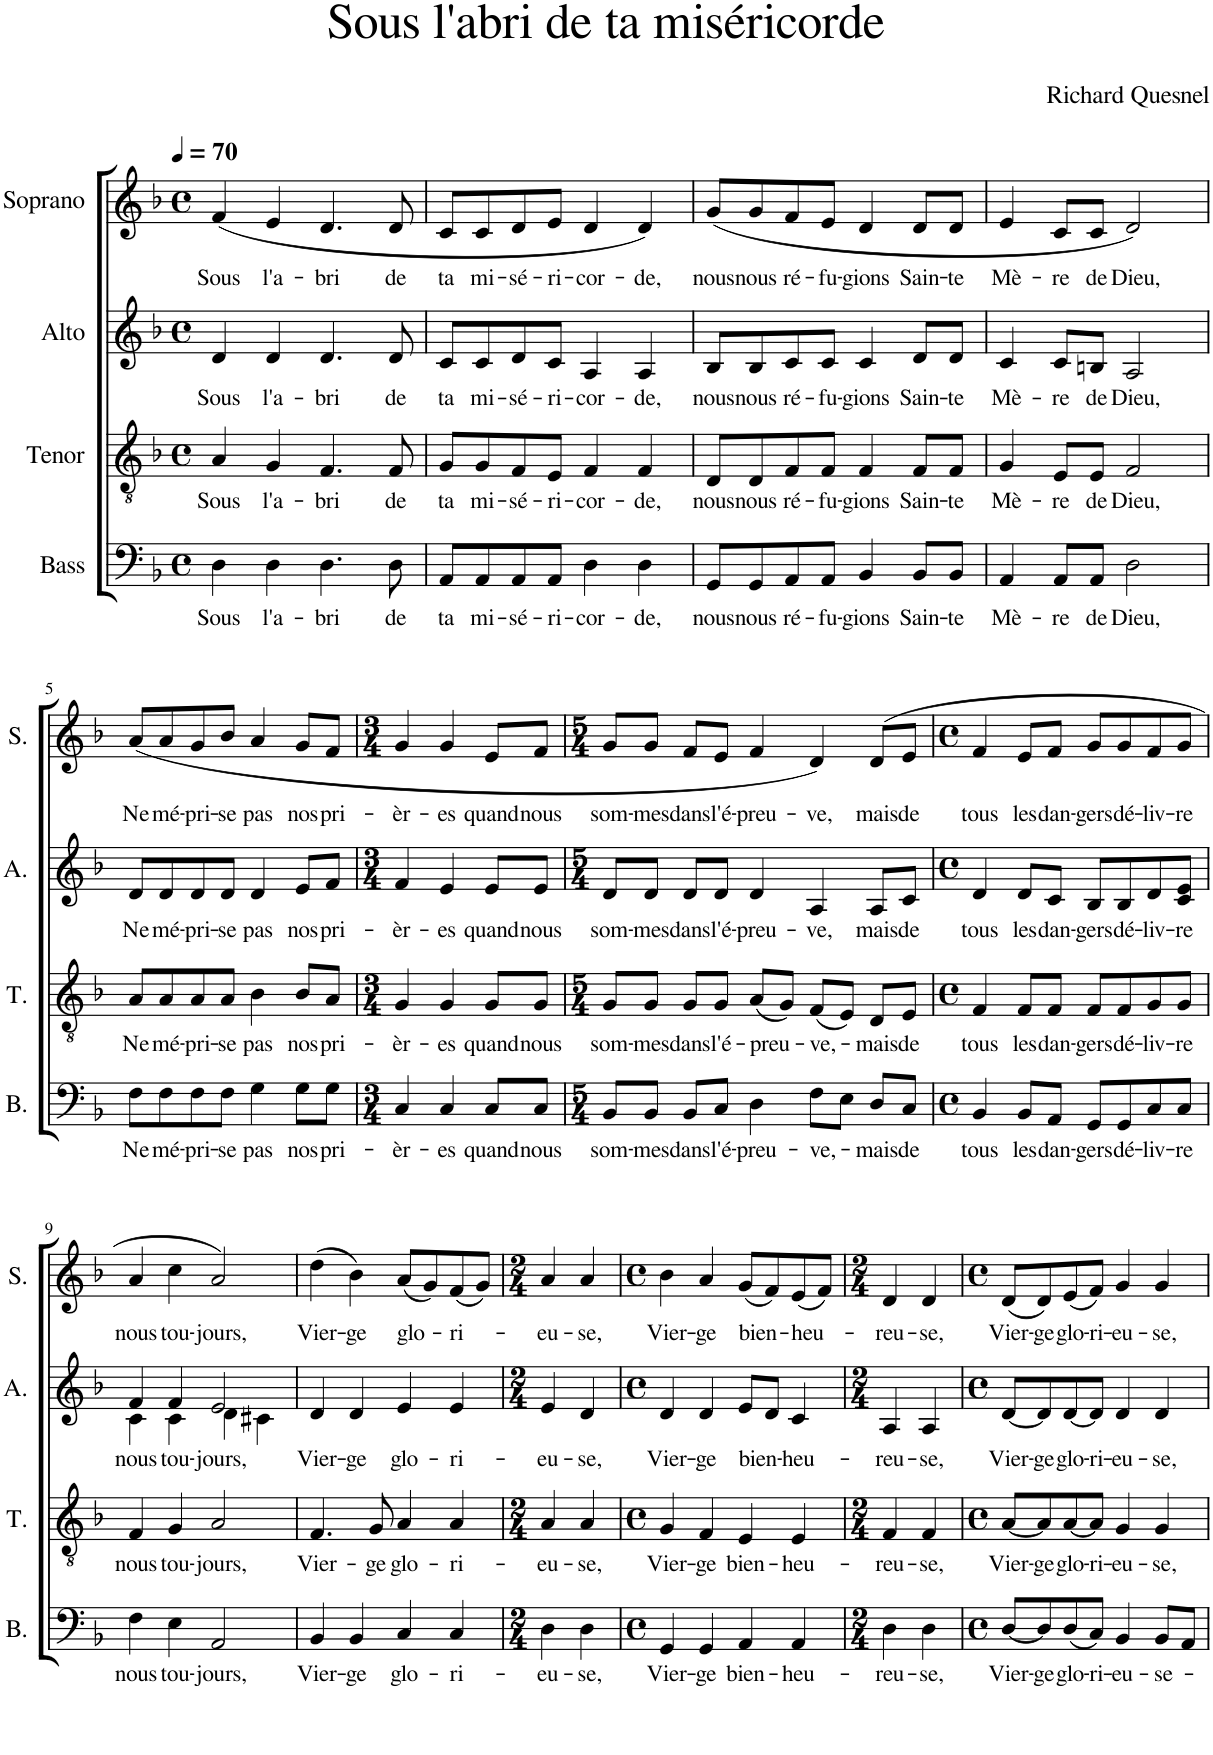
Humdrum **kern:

**kern	**text	**kern	**text	**kern	**text	**kern	**text
*part4	*part4	*part3	*part3	*part2	*part2	*part1	*part1
*staff4	*staff4	*staff3	*staff3	*staff2	*staff2	*staff1	*staff1
*I"Bass	*	*I"Tenor	*	*I"Alto	*	*I"Soprano	*
*I'B.	*	*I'T.	*	*I'A.	*	*I'S.	*
*clefF4	*	*clefGv2	*	*clefG2	*	*clefG2	*
*k[b-]	*	*k[b-]	*	*k[b-]	*	*k[b-]	*
*M4/4	*	*M4/4	*	*M4/4	*	*M4/4	*
*met(c)	*	*met(c)	*	*met(c)	*	*met(c)	*
*MM70	*	*MM70	*	*MM70	*	*MM70	*
=1	=1	=1	=1	=1	=1	=1	=1
!	!LO:LY:b	!	!LO:LY:b	!	!LO:LY:b	!	!LO:LY:b
4D\	Sous	4A/	Sous	4d/	Sous	(4f/	Sous
!	!LO:LY:b	!	!LO:LY:b	!	!LO:LY:b	!	!LO:LY:b
4D\	l'a-	4G/	l'a-	4d/	l'a-	4e/	l'a-
!	!LO:LY:b	!	!LO:LY:b	!	!LO:LY:b	!	!LO:LY:b
4.D\	-bri	4.F/	-bri	4.d/	-bri	4.d/	-bri
!	!LO:LY:b	!	!LO:LY:b	!	!LO:LY:b	!	!LO:LY:b
8D\	de	8F/	de	8d/	de	8d/	de
=2	=2	=2	=2	=2	=2	=2	=2
!	!LO:LY:b	!	!LO:LY:b	!	!LO:LY:b	!	!LO:LY:b
8AA/L	ta	8G/L	ta	8c/L	ta	8c/L	ta
!	!LO:LY:b	!	!LO:LY:b	!	!LO:LY:b	!	!LO:LY:b
8AA/	mi-	8G/	mi-	8c/	mi-	8c/	mi-
!	!LO:LY:b	!	!LO:LY:b	!	!LO:LY:b	!	!LO:LY:b
8AA/	-sé-	8F/	-sé-	8d/	-sé-	8d/	-sé-
!	!LO:LY:b	!	!LO:LY:b	!	!LO:LY:b	!	!LO:LY:b
8AA/J	-ri-	8E/J	-ri-	8c/J	-ri-	8e/J	-ri-
!	!LO:LY:b	!	!LO:LY:b	!	!LO:LY:b	!	!LO:LY:b
4D\	-cor-	4F/	-cor-	4A/	-cor-	4d/	-cor-
!	!LO:LY:b	!	!LO:LY:b	!	!LO:LY:b	!	!LO:LY:b
4D\	-de,	4F/	-de,	4A/	-de,	4d/)	-de,
=3	=3	=3	=3	=3	=3	=3	=3
!	!LO:LY:b	!	!LO:LY:b	!	!LO:LY:b	!	!LO:LY:b
8GG/L	nous	8D/L	nous	8B-/L	nous	(8g/L	nous
!	!LO:LY:b	!	!LO:LY:b	!	!LO:LY:b	!	!LO:LY:b
8GG/	nous	8D/	nous	8B-/	nous	8g/	nous
!	!LO:LY:b	!	!LO:LY:b	!	!LO:LY:b	!	!LO:LY:b
8AA/	ré-	8F/	ré-	8c/	ré-	8f/	ré-
!	!LO:LY:b	!	!LO:LY:b	!	!LO:LY:b	!	!LO:LY:b
8AA/J	-fu-	8F/J	-fu-	8c/J	-fu-	8e/J	-fu-
!	!LO:LY:b	!	!LO:LY:b	!	!LO:LY:b	!	!LO:LY:b
4BB-/	-gions	4F/	-gions	4c/	-gions	4d/	-gions
!	!LO:LY:b	!	!LO:LY:b	!	!LO:LY:b	!	!LO:LY:b
8BB-/L	Sain-	8F/L	Sain-	8d/L	Sain-	8d/L	Sain-
!	!LO:LY:b	!	!LO:LY:b	!	!LO:LY:b	!	!LO:LY:b
8BB-/J	-te	8F/J	-te	8d/J	-te	8d/J	-te
=4	=4	=4	=4	=4	=4	=4	=4
!	!LO:LY:b	!	!LO:LY:b	!	!LO:LY:b	!	!LO:LY:b
4AA/	Mè-	4G/	Mè-	4c/	Mè-	4e/	Mè-
!	!LO:LY:b	!	!LO:LY:b	!	!LO:LY:b	!	!LO:LY:b
8AA/L	-re	8E/L	-re	8c/L	-re	8c/L	-re
!	!LO:LY:b	!	!LO:LY:b	!	!LO:LY:b	!	!LO:LY:b
8AA/J	de	8E/J	de	8Bn/J	de	8c/J	de
!	!LO:LY:b	!	!LO:LY:b	!	!LO:LY:b	!	!LO:LY:b
2D\	Dieu,	2F/	Dieu,	2A/	Dieu,	2d/)	Dieu,
!!LO:LB:g=z
=5	=5	=5	=5	=5	=5	=5	=5
!	!LO:LY:b	!	!LO:LY:b	!	!LO:LY:b	!	!LO:LY:b
8F\L	Ne	8A/L	Ne	8d/L	Ne	(8a/L	Ne
!	!LO:LY:b	!	!LO:LY:b	!	!LO:LY:b	!	!LO:LY:b
8F\	mé-	8A/	mé-	8d/	mé-	8a/	mé-
!	!LO:LY:b	!	!LO:LY:b	!	!LO:LY:b	!	!LO:LY:b
8F\	-pri-	8A/	-pri-	8d/	-pri-	8g/	-pri-
!	!LO:LY:b	!	!LO:LY:b	!	!LO:LY:b	!	!LO:LY:b
8F\J	-se	8A/J	-se	8d/J	-se	8b-/J	-se
!	!LO:LY:b	!	!LO:LY:b	!	!LO:LY:b	!	!LO:LY:b
4G\	pas	4B-\	pas	4d/	pas	4a/	pas
!	!LO:LY:b	!	!LO:LY:b	!	!LO:LY:b	!	!LO:LY:b
8G\L	nos	8B-/L	nos	8e/L	nos	8g/L	nos
!	!LO:LY:b	!	!LO:LY:b	!	!LO:LY:b	!	!LO:LY:b
8G\J	pri-	8A/J	pri-	8f/J	pri-	8f/J	pri-
=6	=6	=6	=6	=6	=6	=6	=6
*M3/4	*	*M3/4	*	*M3/4	*	*M3/4	*
!	!LO:LY:b	!	!LO:LY:b	!	!LO:LY:b	!	!LO:LY:b
4C/	-èr-	4G/	-èr-	4f/	-èr-	4g/	-èr-
!	!LO:LY:b	!	!LO:LY:b	!	!LO:LY:b	!	!LO:LY:b
4C/	-es	4G/	-es	4e/	-es	4g/	-es
!	!LO:LY:b	!	!LO:LY:b	!	!LO:LY:b	!	!LO:LY:b
8C/L	quand	8G/L	quand	8e/L	quand	8e/L	quand
!	!LO:LY:b	!	!LO:LY:b	!	!LO:LY:b	!	!LO:LY:b
8C/J	nous	8G/J	nous	8e/J	nous	8f/J	nous
=7	=7	=7	=7	=7	=7	=7	=7
*M5/4	*	*M5/4	*	*M5/4	*	*M5/4	*
!	!LO:LY:b	!	!LO:LY:b	!	!LO:LY:b	!	!LO:LY:b
8BB-/L	som-	8G/L	som-	8d/L	som-	8g/L	som-
!	!LO:LY:b	!	!LO:LY:b	!	!LO:LY:b	!	!LO:LY:b
8BB-/J	-mes	8G/J	-mes	8d/J	-mes	8g/J	-mes
!	!LO:LY:b	!	!LO:LY:b	!	!LO:LY:b	!	!LO:LY:b
8BB-/L	dans	8G/L	dans	8d/L	dans	8f/L	dans
!	!LO:LY:b	!	!LO:LY:b	!	!LO:LY:b	!	!LO:LY:b
8C/J	l'é-	8G/J	l'é-	8d/J	l'é-	8e/J	l'é-
!	!LO:LY:b	!	!LO:LY:b	!	!LO:LY:b	!	!LO:LY:b
4D\	-preu-	(8A/L	-preu-	4d/	-preu-	4f/	-preu-
.	.	8G/J)	.	.	.	.	.
!	!LO:LY:b	!	!LO:LY:b	!	!LO:LY:b	!	!LO:LY:b
8F\L	-ve,-	(8F/L	-ve,-	4A/	-ve,	4d/)	-ve,
8E\J	.	8E/J)	.	.	.	.	.
!	!LO:LY:b	!	!LO:LY:b	!	!LO:LY:b	!	!LO:LY:b
8D/L	mais	8D/L	mais	8A/L	mais	(8d/L	mais
!	!LO:LY:b	!	!LO:LY:b	!	!LO:LY:b	!	!LO:LY:b
8C/J	de	8E/J	de	8c/J	de	8e/J	de
=8	=8	=8	=8	=8	=8	=8	=8
*M4/4	*	*M4/4	*	*M4/4	*	*M4/4	*
*met(c)	*	*met(c)	*	*met(c)	*	*met(c)	*
!	!LO:LY:b	!	!LO:LY:b	!	!LO:LY:b	!	!LO:LY:b
4BB-/	tous	4F/	tous	4d/	tous	4f/	tous
!	!LO:LY:b	!	!LO:LY:b	!	!LO:LY:b	!	!LO:LY:b
8BB-/L	les	8F/L	les	8d/L	les	8e/L	les
!	!LO:LY:b	!	!LO:LY:b	!	!LO:LY:b	!	!LO:LY:b
8AA/J	dan-	8F/J	dan-	8c/J	dan-	8f/J	dan-
!	!LO:LY:b	!	!LO:LY:b	!	!LO:LY:b	!	!LO:LY:b
8GG/L	-gers	8F/L	-gers	8B-/L	-gers	8g/L	-gers
!	!LO:LY:b	!	!LO:LY:b	!	!LO:LY:b	!	!LO:LY:b
8GG/	dé-	8F/	dé-	8B-/	dé-	8g/	dé-
!	!LO:LY:b	!	!LO:LY:b	!	!LO:LY:b	!	!LO:LY:b
8C/	-liv-	8G/	-liv-	8d/	-liv-	8f/	-liv-
!	!LO:LY:b	!	!LO:LY:b	!	!LO:LY:b	!	!LO:LY:b
8C/J	-re	8G/J	-re	8c/ 8e/J	-re	8g/J	-re
!!LO:LB:g=z
=9	=9	=9	=9	=9	=9	=9	=9
!	!LO:LY:b	!	!LO:LY:b	!	!LO:LY:b	!	!LO:LY:b
*	*	*	*	*^	*	*	*
4F\	nous	4F/	nous	4f/	4c\	nous	4a/	nous
!	!LO:LY:b	!	!LO:LY:b	!	!	!LO:LY:b	!	!LO:LY:b
4E\	tou-	4G/	tou-	4f/	4c\	tou-	4cc\	tou-
!	!LO:LY:b	!	!LO:LY:b	!	!	!LO:LY:b	!	!LO:LY:b
2AA/	-jours,	2A/	-jours,	2e/	4d\	-jours,	2a/)	-jours,
.	.	.	.	.	4c#X\	.	.	.
=10	=10	=10	=10	=10	=10	=10	=10	=10
!	!LO:LY:b	!	!LO:LY:b	!	!	!LO:LY:b	!	!LO:LY:b
*	*	*	*	*v	*v	*	*	*
4BB-/	Vier-	4.F/	Vier-	4d/	Vier-	(4dd\	Vier-
!	!LO:LY:b	!	!	!	!LO:LY:b	!	!LO:LY:b
4BB-/	-ge	.	.	4d/	-ge	4b-\)	-ge
!	!	!	!LO:LY:b	!	!	!	!
.	.	8G/	-ge	.	.	.	.
!	!LO:LY:b	!	!LO:LY:b	!	!LO:LY:b	!	!LO:LY:b
4C/	glo-	4A/	glo-	4e/	glo-	(8a/L	glo-
.	.	.	.	.	.	8g/)	.
!	!LO:LY:b	!	!LO:LY:b	!	!LO:LY:b	!	!LO:LY:b
4C/	-ri-	4A/	-ri-	4e/	-ri-	(8f/	-ri-
.	.	.	.	.	.	8g/J)	.
=11	=11	=11	=11	=11	=11	=11	=11
*M2/4	*	*M2/4	*	*M2/4	*	*M2/4	*
!	!LO:LY:b	!	!LO:LY:b	!	!LO:LY:b	!	!LO:LY:b
4D\	-eu-	4A/	-eu-	4e/	-eu-	4a/	-eu-
!	!LO:LY:b	!	!LO:LY:b	!	!LO:LY:b	!	!LO:LY:b
4D\	-se,	4A/	-se,	4d/	-se,	4a/	-se,
=12	=12	=12	=12	=12	=12	=12	=12
*M4/4	*	*M4/4	*	*M4/4	*	*M4/4	*
*met(c)	*	*met(c)	*	*met(c)	*	*met(c)	*
!	!LO:LY:b	!	!LO:LY:b	!	!LO:LY:b	!	!LO:LY:b
4GG/	Vier-	4G/	Vier-	4d/	Vier-	4b-\	Vier-
!	!LO:LY:b	!	!LO:LY:b	!	!LO:LY:b	!	!LO:LY:b
4GG/	-ge	4F/	-ge	4d/	-ge	4a/	-ge
!	!LO:LY:b	!	!LO:LY:b	!	!LO:LY:b	!	!LO:LY:b
4AA/	bien-	4E/	bien-	8e/L	bien-	(8g/L	bien-
.	.	.	.	8d/J	.	8f/)	.
!	!LO:LY:b	!	!LO:LY:b	!	!LO:LY:b	!	!LO:LY:b
4AA/	-heu-	4E/	-heu-	4c/	-heu-	(8e/	-heu-
.	.	.	.	.	.	8f/J)	.
=13	=13	=13	=13	=13	=13	=13	=13
*M2/4	*	*M2/4	*	*M2/4	*	*M2/4	*
!	!LO:LY:b	!	!LO:LY:b	!	!LO:LY:b	!	!LO:LY:b
4D\	-reu-	4F/	-reu-	4A/	-reu-	4d/	-reu-
!	!LO:LY:b	!	!LO:LY:b	!	!LO:LY:b	!	!LO:LY:b
4D\	-se,	4F/	-se,	4A/	-se,	4d/	-se,
=14	=14	=14	=14	=14	=14	=14	=14
*M4/4	*	*M4/4	*	*M4/4	*	*M4/4	*
*met(c)	*	*met(c)	*	*met(c)	*	*met(c)	*
!	!LO:LY:b	!	!LO:LY:b	!	!LO:LY:b	!	!LO:LY:b
[8D/L	Vier-	[8A/L	Vier-	[8d/L	Vier-	(8d/L	Vier-
!	!LO:LY:b	!	!LO:LY:b	!	!LO:LY:b	!	!LO:LY:b
8D/]	-ge	8A/]	-ge	8d/]	-ge	8d/)	-ge
!	!LO:LY:b	!	!LO:LY:b	!	!LO:LY:b	!	!LO:LY:b
(8D/	glo-	[8A/	glo-	[8d/	glo-	(8e/	glo-
!	!LO:LY:b	!	!LO:LY:b	!	!LO:LY:b	!	!LO:LY:b
8C/J)	-ri-	8A/J]	-ri-	8d/J]	-ri-	8f/J)	-ri-
!	!LO:LY:b	!	!LO:LY:b	!	!LO:LY:b	!	!LO:LY:b
4BB-/	-eu-	4G/	-eu-	4d/	-eu-	4g/	-eu-
!	!LO:LY:b	!	!LO:LY:b	!	!LO:LY:b	!	!LO:LY:b
8BB-/L	-se-	4G/	-se,	4d/	-se,	4g/	-se,
8AA/J	.	.	.	.	.	.	.
=	=	=	=	=	=	=	=
*-	*-	*-	*-	*-	*-	*-	*-
